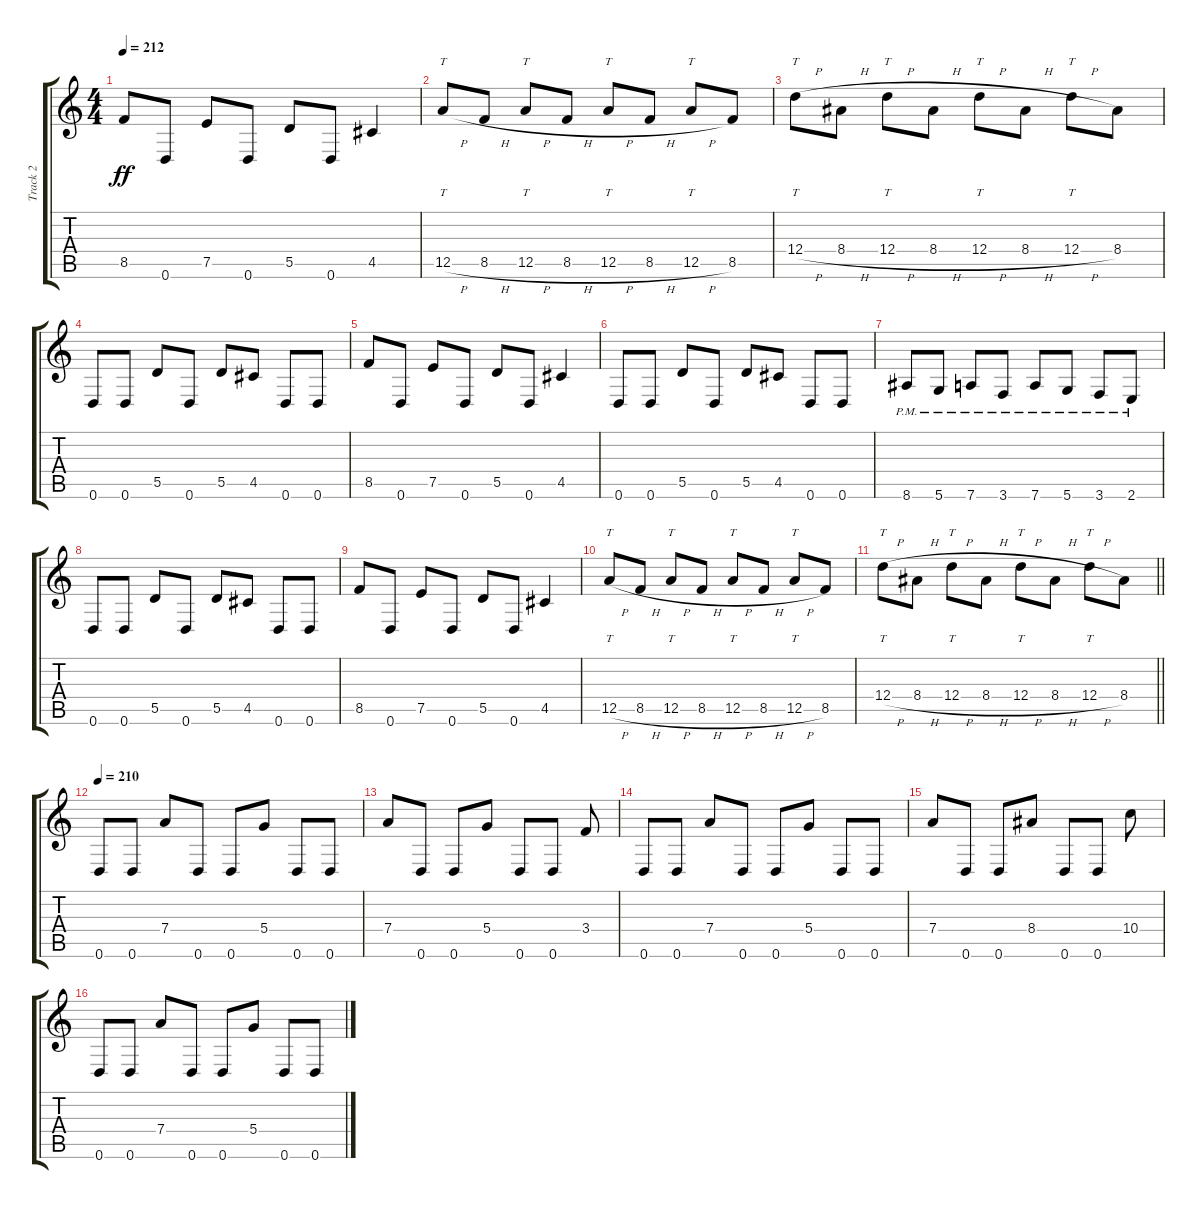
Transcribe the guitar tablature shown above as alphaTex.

\track ("Track 2" "Track 2") {instrument distortionguitar}
\staff {score tabs}
\tuning (E4 B3 G3 D3 A2 D2) {hide}
\ts (4 4)
\tempo 212
\clef g2
\ks c
8.5.8{dy ff} 0.6.8 7.5.8 0.6.8 5.5.8 0.6.8 4.5.4 |
12.5{h}.8{tt} 8.5{h}.8 12.5{h}.8{tt} 8.5{h}.8 12.5{h}.8{tt} 8.5{h}.8 12.5{h}.8{tt} 8.5.8 |
12.4{h}.8{tt} 8.4{h}.8 12.4{h}.8{tt} 8.4{h}.8 12.4{h}.8{tt} 8.4{h}.8 12.4{h}.8{tt} 8.4.8 |
0.6.8 0.6.8 5.5.8 0.6.8 5.5.8 4.5.8 0.6.8 0.6.8 |
8.5.8 0.6.8 7.5.8 0.6.8 5.5.8 0.6.8 4.5.4 |
0.6.8 0.6.8 5.5.8 0.6.8 5.5.8 4.5.8 0.6.8 0.6.8 |
8.6{pm}.8 5.6{pm}.8 7.6{pm}.8 3.6{pm}.8 7.6{pm}.8 5.6{pm}.8 3.6{pm}.8 2.6{pm}.8 |
0.6.8 0.6.8 5.5.8 0.6.8 5.5.8 4.5.8 0.6.8 0.6.8 |
8.5.8 0.6.8 7.5.8 0.6.8 5.5.8 0.6.8 4.5.4 |
12.5{h}.8{tt} 8.5{h}.8 12.5{h}.8{tt} 8.5{h}.8 12.5{h}.8{tt} 8.5{h}.8 12.5{h}.8{tt} 8.5.8 |
\barLineRight lightlight
12.4{h}.8{tt} 8.4{h}.8 12.4{h}.8{tt} 8.4{h}.8 12.4{h}.8{tt} 8.4{h}.8 12.4{h}.8{tt} 8.4.8 |
\tempo 210
0.6.8 0.6.8 7.4.8 0.6.8 0.6.8 5.4.8 0.6.8 0.6.8 |
7.4.8 0.6.8 0.6.8 5.4.8 0.6.8 0.6.8 3.4.8 |
0.6.8 0.6.8 7.4.8 0.6.8 0.6.8 5.4.8 0.6.8 0.6.8 |
7.4.8 0.6.8 0.6.8 8.4.8 0.6.8 0.6.8 10.4.8 |
0.6.8 0.6.8 7.4.8 0.6.8 0.6.8 5.4.8 0.6.8 0.6.8
